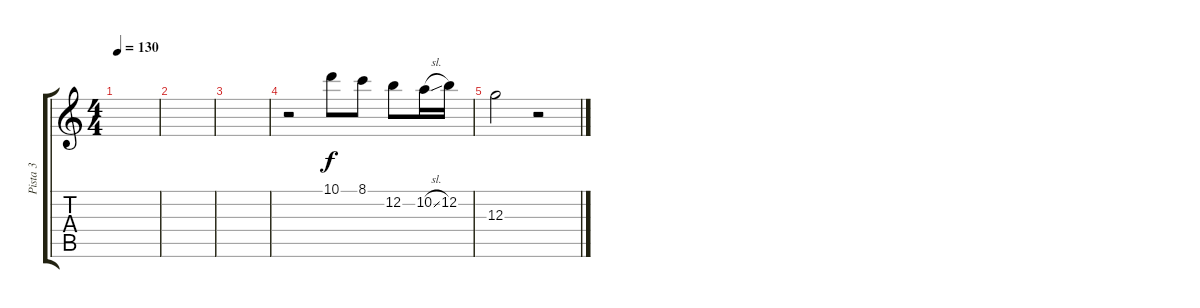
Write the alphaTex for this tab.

\track ("Pista 3" "Pista 3") {instrument electricguitarclean}
\staff {score tabs}
\tuning (E4 B3 G3 D3 A2 E2) {hide}
\ts (4 4)
\tempo 130
\clef g2
\ks c
|
|
|
r.2 10.1.8 8.1.8 12.2.8 10.2{sl}.16 12.2.16 |
12.3.2 r.2
